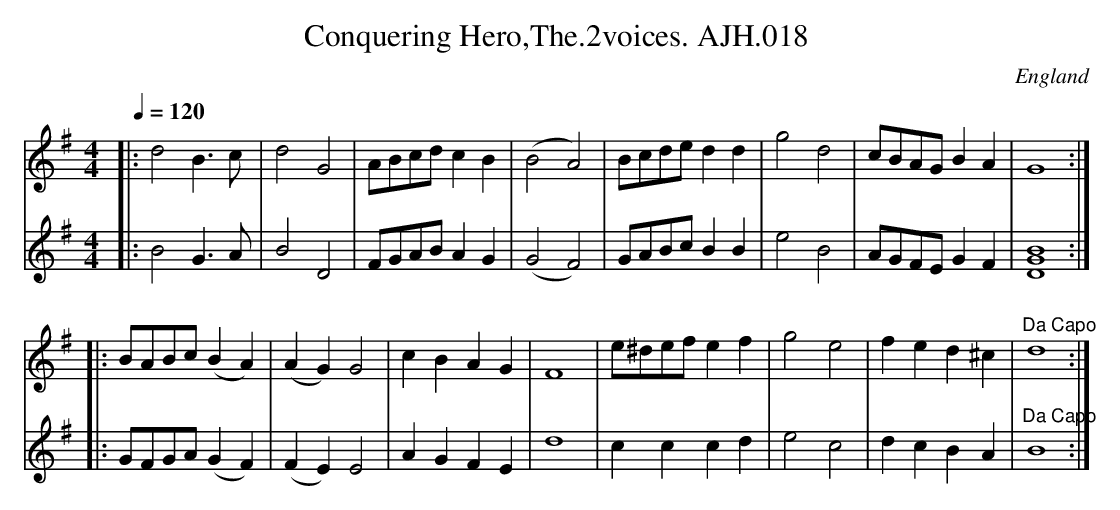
X:1
T:Conquering Hero,The.2voices. AJH.018
M:4/4
L:1/8
Q:1/4=120
O:England
K:G major
[V:1] |: d4B3c | d4G4 | ABcd c2B2 | (B4A4) | Bcded2d2 | g4d4 | cBAGB2A2 | G8 :|
[V:2] |: B4G3A | B4D4 | FGAB A2G2 | (G4F4) | GABcB2B2 | e4B4 | AGFE G2F2 | [B8G8D8] :|
[V:1] |: BABc (B2A2) | (A2G2)G4 | c2B2A2G2 | F8 | e^defe2f2 | g4e4 | f2e2d2^c2 | "^Da Capo"d8 :|
[V:2] |: GFGA (G2F2) | (F2E2)E4 | A2G2F2E2 | d8 | c2c2c2d2 | e4c4 | d2c2B2A2 | "^Da Capo"B8 :|
